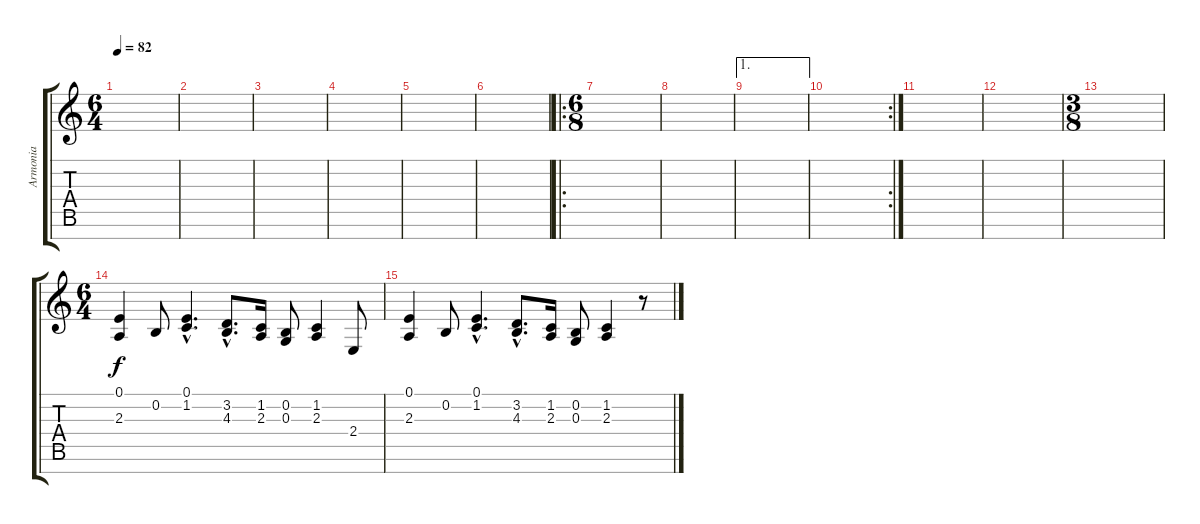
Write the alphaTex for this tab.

\track ("Armonia" "Armonia") {instrument stringensemble1}
\staff {score tabs}
\tuning (E4 B3 G3 D3 A2 E2 B1) {hide}
\ts (6 4)
\tempo 82
\clef g2
\ks c
|
|
|
|
|
|
\ro
\ts (6 8)
|
|
\ae 1
|
\rc 2
|
|
|
\ts (3 8)
|
\ts (6 4)
(0.1 2.3).4 0.2.8 (0.1{hac} 1.2{hac}).4{d} (3.2{hac} 4.3{hac}).8{d} (1.2 2.3).16 (0.2 0.3).8 (1.2 2.3).4 2.4.8 |
(0.1 2.3).4 0.2.8 (0.1{hac} 1.2{hac}).4{d} (3.2{hac} 4.3{hac}).8{d} (1.2 2.3).16 (0.2 0.3).8 (1.2 2.3).4 r.8
